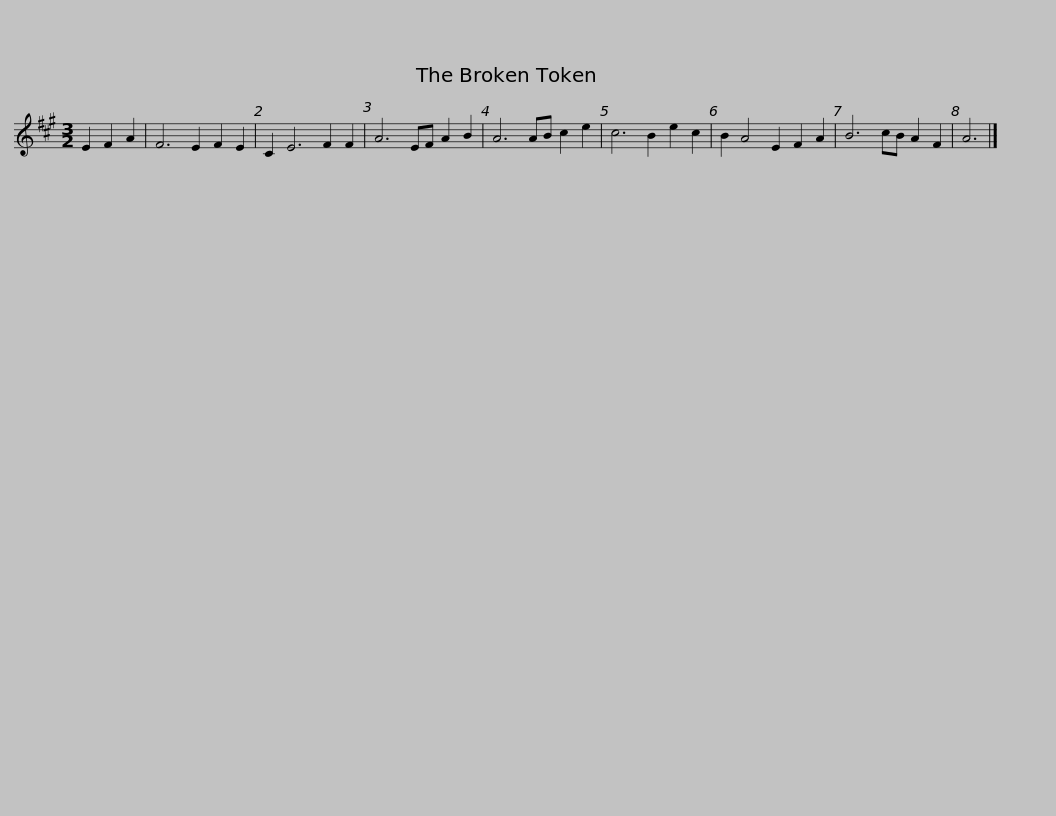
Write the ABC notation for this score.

X:1
L:1/8
M:3/2
I:linebreak $
K:A
V:1 treble
V:1
 E2 F2 A2 | F6 E2 F2 E2 | C2 E6 F2 F2 | A6 EF A2 B2 | A6 AB c2 e2 | %5
 c6 B2 e2 c2 | B2 A4 E2 F2 A2 | B6 cB A2 F2 |$ A6 |] %9
